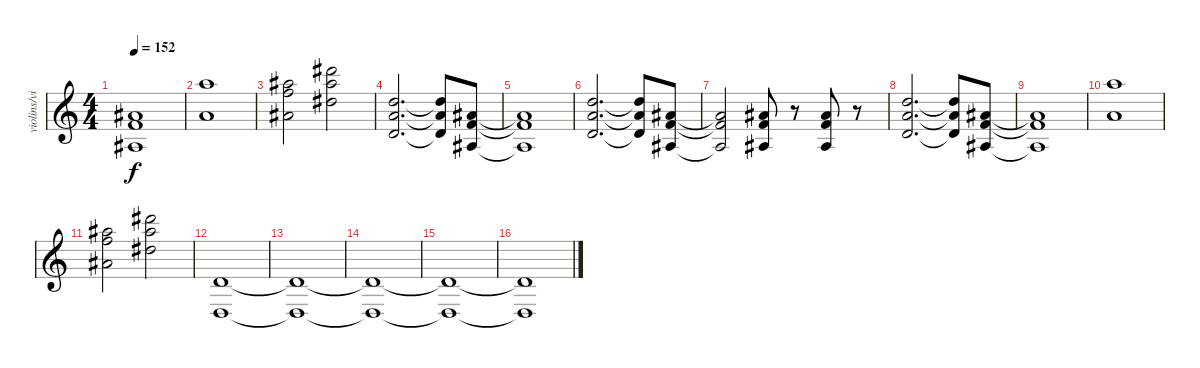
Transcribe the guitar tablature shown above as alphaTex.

\track ("violins/violas" "violins/vi") {instrument stringensemble1}
\staff {score}
\tuning (E4 B3 G3 D3 A2 E2) {hide}
\ts (4 4)
\tempo 152
\clef g2
\ks c
(6.1{t} 6.2{t} 3.3{t}).1{dy f} |
(17.1 10.2).1 |
(18.1 11.2 22.3).2 (23.1 16.2 27.3).2 |
(10.1 10.2 7.3).2{d} (10.1{t} 10.2{t} 7.3{t}).8 (6.1 6.2 3.3).8 |
(6.1{t} 6.2{t} 3.3{t}).1 |
(10.1 10.2 7.3).2{d} (10.1{t} 10.2{t} 7.3{t}).8 (6.1 6.2 3.3).8 |
(6.1{t} 6.2{t} 3.3{t}).2 (6.1 6.2 3.3).8 r.8 (6.1 6.2 3.3).8 r.8 |
(10.1 10.2 7.3).2{d} (10.1{t} 10.2{t} 7.3{t}).8 (6.1 6.2 3.3).8 |
(6.1{t} 6.2{t} 3.3{t}).1 |
(17.1 10.2).1 |
(18.1 11.2 22.3).2 (23.1 16.2 27.3).2 |
(3.2 0.4).1 |
(3.2{t} 0.4{t}).1 |
(3.2{t} 0.4{t}).1 |
(3.2{t} 0.4{t}).1 |
(3.2{t} 0.4{t}).1
